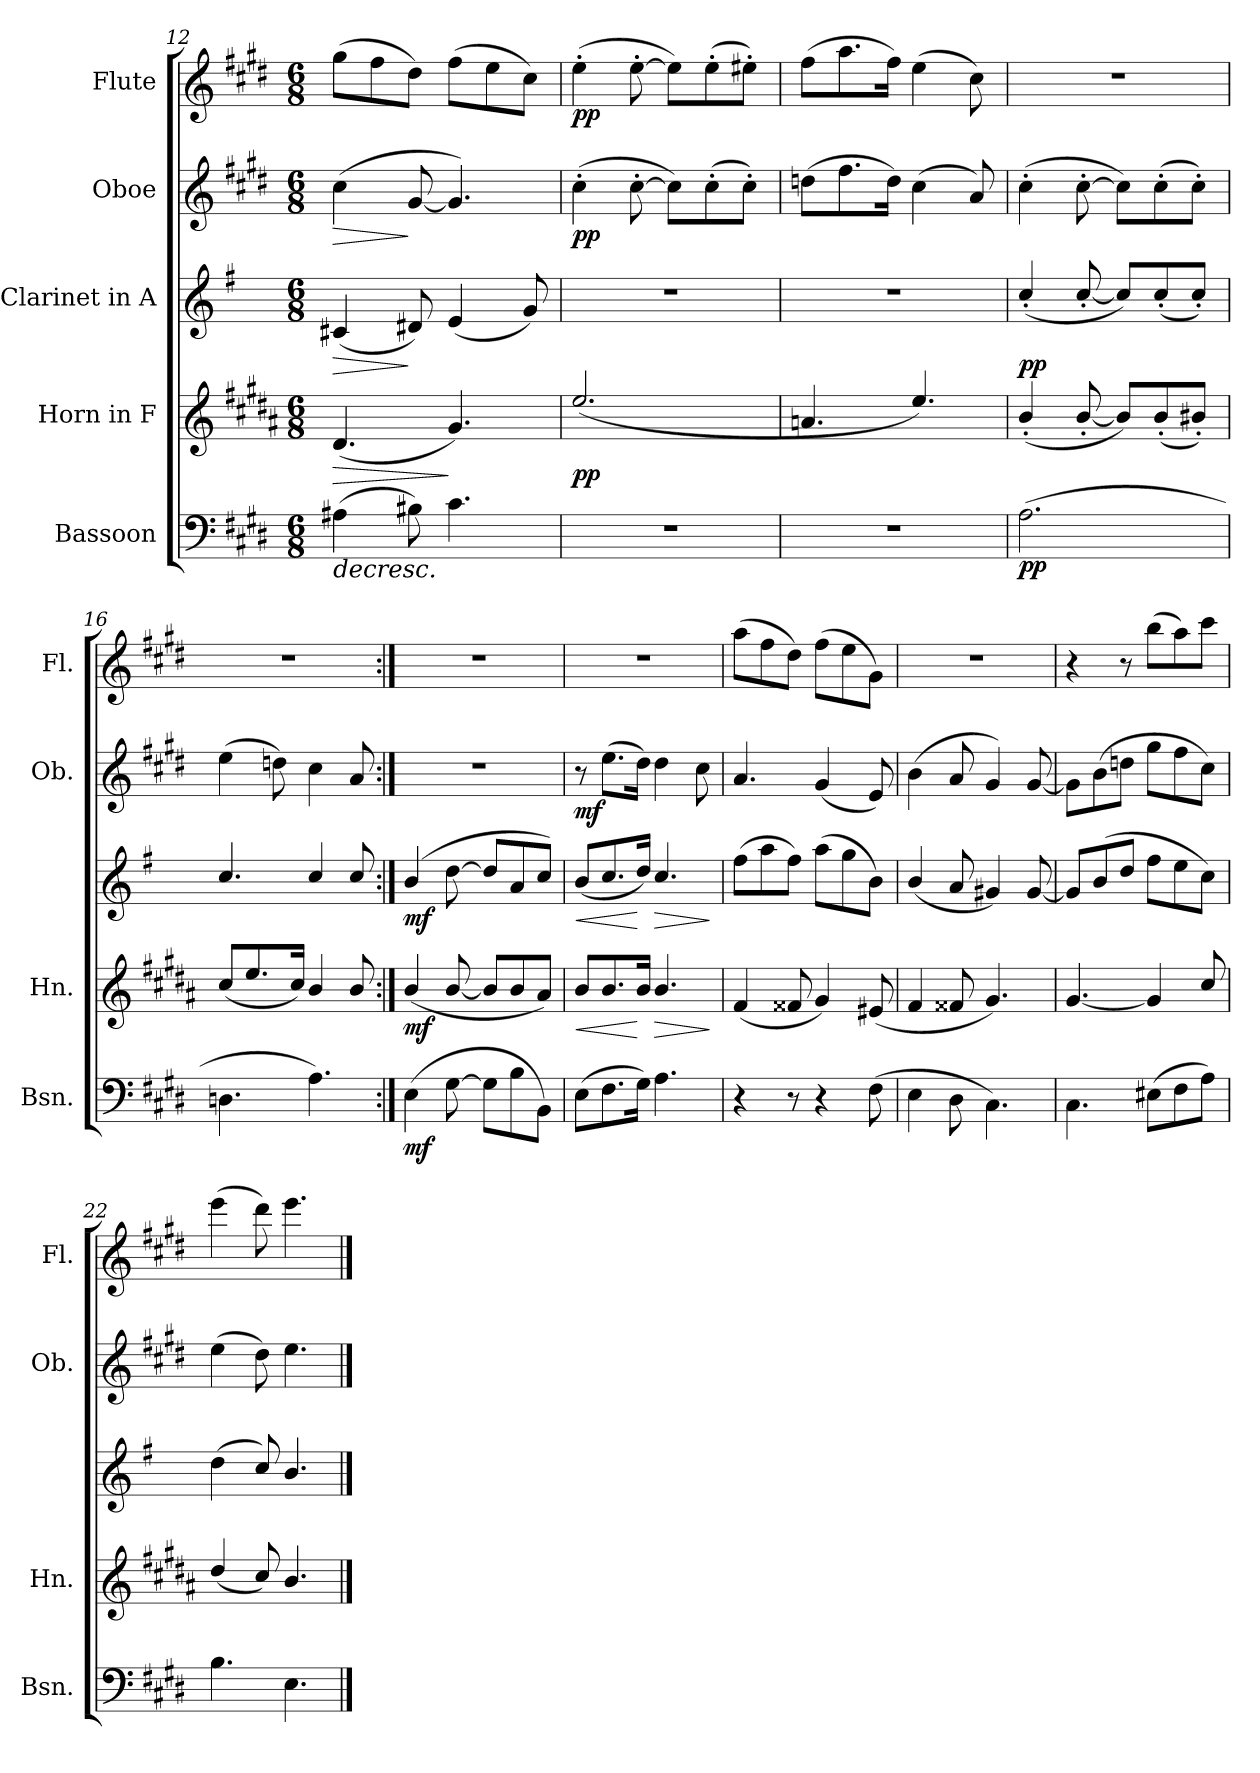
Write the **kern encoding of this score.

**kern	**dynam	**kern	**dynam	**kern	**dynam	**kern	**dynam	**kern	**dynam
*part5	*part5	*part4	*part4	*part3	*part3	*part2	*part2	*part1	*part1
*staff5	*staff5	*staff4	*staff4	*staff3	*staff3	*staff2	*staff2	*staff1	*staff1
*I"Bassoon	*	*I"Horn in F	*	*I"Clarinet in A	*	*I"Oboe	*	*I"Flute	*
*I'Bsn.	*	*I'Hn.	*	*	*	*I'Ob.	*	*I'Fl.	*
*clefF4	*	*clefG2	*	*clefG2	*	*clefG2	*	*clefG2	*
*	*	*ITrd4c7	*	*ITrd1c2	*	*	*	*	*
*k[f#c#g#d#]	*	*k[f#c#g#d#]	*	*k[b-]	*	*k[f#c#g#d#]	*	*k[f#c#g#d#]	*
*E:	*	*E:	*	*	*	*E:	*	*E:	*
*M6/8	*	*M6/8	*	*M6/8	*	*M6/8	*	*M6/8	*
=12	=12	=12	=12	=12	=12	=12	=12	=12	=12
!	!LO:HP:b	!	!LO:HP:b	!	!LO:HP:b	!	!LO:HP:b	!	!
(>4A#X\	>	(>4.G#/	>	(<4Bn/	>	(>4cc#\	>	(>8gg#\L	.
.	.	.	.	.	.	.	.	8ff#\	.
8B#X\)	.	.	.	8c#X/)	]	[8g#/	]	8dd#\J)	.
4.c#\	.	4.c#/)	]	(<4d/	.	4.g#/])	.	(>8ff#\L	.
.	.	.	.	.	.	.	.	8ee\	.
.	.	.	.	8f/)	.	.	.	8cc#\J)	.
=13	=13	=13	=13	=13	=13	=13	=13	=13	=13
!	!	!	!LO:DY:b	!	!	!	!LO:DY:b	!	!LO:DY:b
2.r	.	(<2.a/	pp	2.r	.	(>4cc#'\	pp	(>4ee'\	pp
.	.	.	.	.	.	[8cc#'\	.	[8ee'\	.
.	.	.	.	.	.	8cc#\L])	.	8ee\L])	.
.	.	.	.	.	.	(>8cc#'\	.	(>8ee'\	.
.	.	.	.	.	.	8cc#'\J)	.	8ee#X'\J)	.
=14	=14	=14	=14	=14	=14	=14	=14	=14	=14
2.r	.	4.dn/	.	2.r	.	(>8ddn\L	.	(>8ff#\L	.
.	.	.	.	.	.	8.ff#\	.	8.aa\	.
.	.	.	.	.	.	16dd\Jk)	.	16ff#\Jk)	.
.	.	4.a/)	.	.	.	(>4cc#\	.	(>4ee\	.
.	.	.	.	.	.	8a/)	.	8cc#\)	.
!!LO:LB:g=z
=15	=15	=15	=15	=15	=15	=15	=15	=15	=15
!	!LO:DY:b	!	!	!	!LO:DY:b	!	!	!	!
(>2.A\	pp	(<4e'/	.	(<4b-'/	pp	(>4cc#'\	.	2.r	.
.	.	[8e'/	.	[8b-'/	.	[8cc#'\	.	.	.
.	.	8e/L])	.	8b-/L])	.	8cc#\L])	.	.	.
.	.	(<8e'/	.	(<8b-'/	.	(>8cc#'\	.	.	.
.	.	8e#X'/J)	.	8b-'/J)	.	8cc#'\J)	.	.	.
=16	=16	=16	=16	=16	=16	=16	=16	=16	=16
4.Dn\	.	(<8f#/L	.	4.b-/	.	(>4ee\	.	2.r	.
.	.	8.a/	.	.	.	.	.	.	.
.	.	.	.	.	.	8ddn\)	.	.	.
.	.	16f#/Jk)	.	.	.	.	.	.	.
4.A\)	.	4e/	.	4b-/	.	4cc#\	.	.	.
.	.	8e/	.	8b-/	.	8a/	.	.	.
=17:|!	=17:|!	=17:|!	=17:|!	=17:|!	=17:|!	=17:|!	=17:|!	=17:|!	=17:|!
!	!LO:DY:b	!	!LO:DY:b	!	!LO:DY:b	!	!	!	!
(>4E\	mf	(<4e/	mf	(>4a/	mf	2.r	.	2.r	.
[8G#\	.	[8e/	.	[8cc\	.	.	.	.	.
8G#\L]	.	8e/L]	.	8cc/L]	.	.	.	.	.
8B\	.	8e/	.	8g/	.	.	.	.	.
8BB\J)	.	8d#/J)	.	8b-/J)	.	.	.	.	.
=18	=18	=18	=18	=18	=18	=18	=18	=18	=18
!	!	!	!LO:HP:b	!	!LO:HP:b	!	!LO:DY:b	!	!
(>8E\L	.	8e/L	<	(<8a/L	<	8r	mf	2.r	.
8.F#\	.	8.e/	.	8.b-/	.	(>8.ee\L	.	.	.
16G#\Jk)	]	16e/Jk	[	16cc/Jk)	[	16dd#\Jk)	.	.	.
!	!	!	!LO:HP:b	!	!LO:HP:b	!	!	!	!
4.A\	.	4.e/	>	4.b-/	>	4dd#\	.	.	.
.	.	.	.	.	.	8cc#\	.	.	.
.	.	.	]	.	]	.	.	.	.
=19	=19	=19	=19	=19	=19	=19	=19	=19	=19
4r	.	(<4B/	.	(>8ee\L	.	4.a/	.	(>8aa\L	.
.	.	.	.	8gg\	.	.	.	8ff#\	.
8r	.	8B#X/	.	8ee\J)	.	.	.	8dd#\J)	.
4r	.	4c#/)	.	(>8gg\L	.	(<4g#/	.	(>8ff#\L	.
.	.	.	.	8ff\	.	.	.	8ee\	.
(>8F#\	.	(<8A#X/	.	8a\J)	.	8e/)	.	8g#\J)	.
=20	=20	=20	=20	=20	=20	=20	=20	=20	=20
4E\	.	4B/	.	(<4a/	.	(>4b\	.	2.r	.
8D#\	.	8B#X/	.	8g/	.	8a/	.	.	.
4.C#\)	.	4.c#/)	.	4f#X/)	.	4g#/)	.	.	.
.	.	.	.	[8f#/	.	[8g#/	.	.	.
=21	=21	=21	=21	=21	=21	=21	=21	=21	=21
4.C#\	.	[4.c#/	.	8f#/L]	.	8g#\L]	.	4r	.
.	.	.	.	(>8a/	.	(>8b\	.	.	.
.	.	.	.	8cc/J	.	8ddn\J	.	8r	.
(>8E#X\L	.	4c#/]	.	8ee\L	.	8gg#\L	.	(>8bb\L	.
8F#\	.	.	.	8dd\	.	8ff#\	.	8aa\)	.
8A\J)	.	8f#/	.	8b-\J)	.	8cc#\J)	.	8ccc#\J	.
=22	=22	=22	=22	=22	=22	=22	=22	=22	=22
4.B\	.	(<4g#/	.	(>4cc\	.	(>4ee\	.	(>4eee\	.
.	.	8f#/)	.	8b-/)	.	8dd#\)	.	8ddd#\)	.
4.E\	.	4.e/	.	4.a/	.	4.ee\	.	4.eee\	.
==	==	==	==	==	==	==	==	==	==
*-	*-	*-	*-	*-	*-	*-	*-	*-	*-
